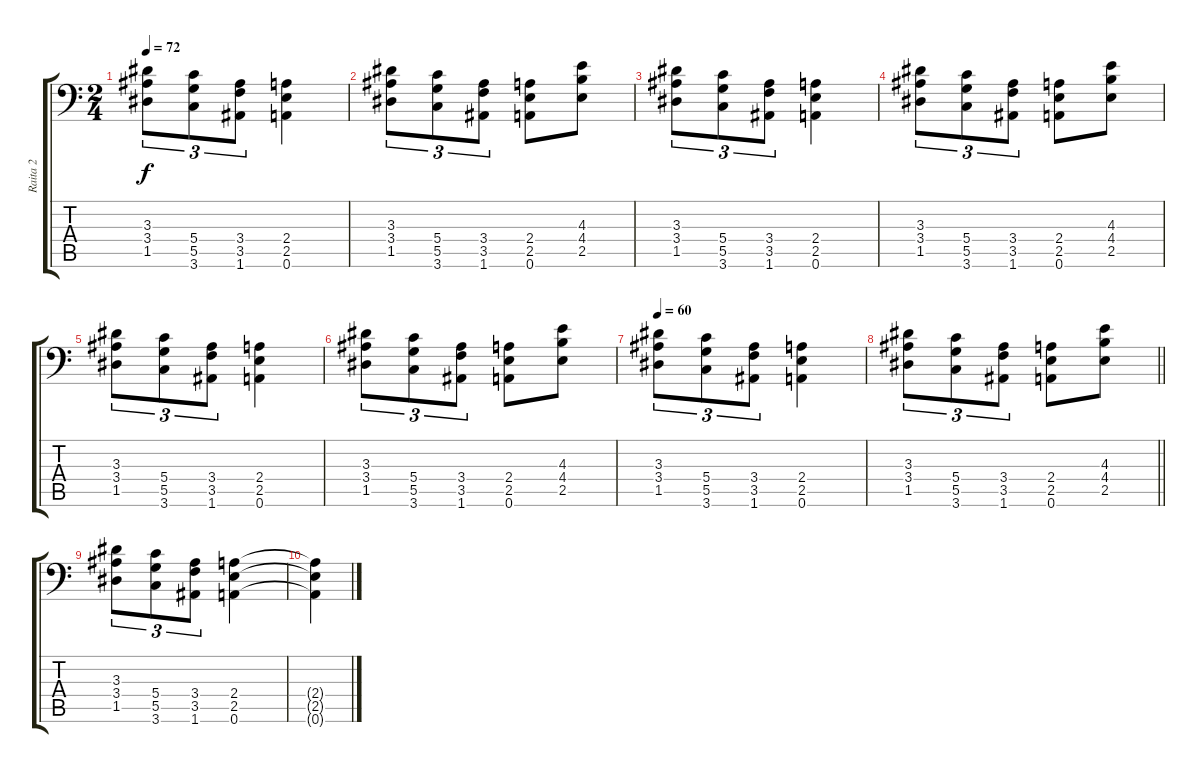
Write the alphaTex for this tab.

\track ("Raita 2" "Raita 2") {instrument distortionguitar}
\staff {score tabs}
\tuning (A3 E3 C3 G2 D2 A1) {hide}
\ts (2 4)
\tempo 72
\clef f4
\ks c
(3.3 3.4 1.5).8{tu (3 2) dy f} (5.4 5.5 3.6).8{tu (3 2)} (3.4 3.5 1.6).8{tu (3 2)} (2.4 2.5 0.6).4 |
(3.3 3.4 1.5).8{tu (3 2)} (5.4 5.5 3.6).8{tu (3 2)} (3.4 3.5 1.6).8{tu (3 2)} (2.4 2.5 0.6).8 (4.3 4.4 2.5).8 |
(3.3 3.4 1.5).8{tu (3 2)} (5.4 5.5 3.6).8{tu (3 2)} (3.4 3.5 1.6).8{tu (3 2)} (2.4 2.5 0.6).4 |
(3.3 3.4 1.5).8{tu (3 2)} (5.4 5.5 3.6).8{tu (3 2)} (3.4 3.5 1.6).8{tu (3 2)} (2.4 2.5 0.6).8 (4.3 4.4 2.5).8 |
(3.3 3.4 1.5).8{tu (3 2)} (5.4 5.5 3.6).8{tu (3 2)} (3.4 3.5 1.6).8{tu (3 2)} (2.4 2.5 0.6).4 |
(3.3 3.4 1.5).8{tu (3 2)} (5.4 5.5 3.6).8{tu (3 2)} (3.4 3.5 1.6).8{tu (3 2)} (2.4 2.5 0.6).8 (4.3 4.4 2.5).8 |
\tempo 60
(3.3 3.4 1.5).8{tu (3 2)} (5.4 5.5 3.6).8{tu (3 2)} (3.4 3.5 1.6).8{tu (3 2)} (2.4 2.5 0.6).4 |
\barLineRight lightlight
(3.3 3.4 1.5).8{tu (3 2)} (5.4 5.5 3.6).8{tu (3 2)} (3.4 3.5 1.6).8{tu (3 2)} (2.4 2.5 0.6).8 (4.3 4.4 2.5).8 |
(3.3 3.4 1.5).8{tu (3 2)} (5.4 5.5 3.6).8{tu (3 2)} (3.4 3.5 1.6).8{tu (3 2)} (2.4 2.5 0.6).4 |
(2.4{t} 2.5{t} 0.6{t}).4
